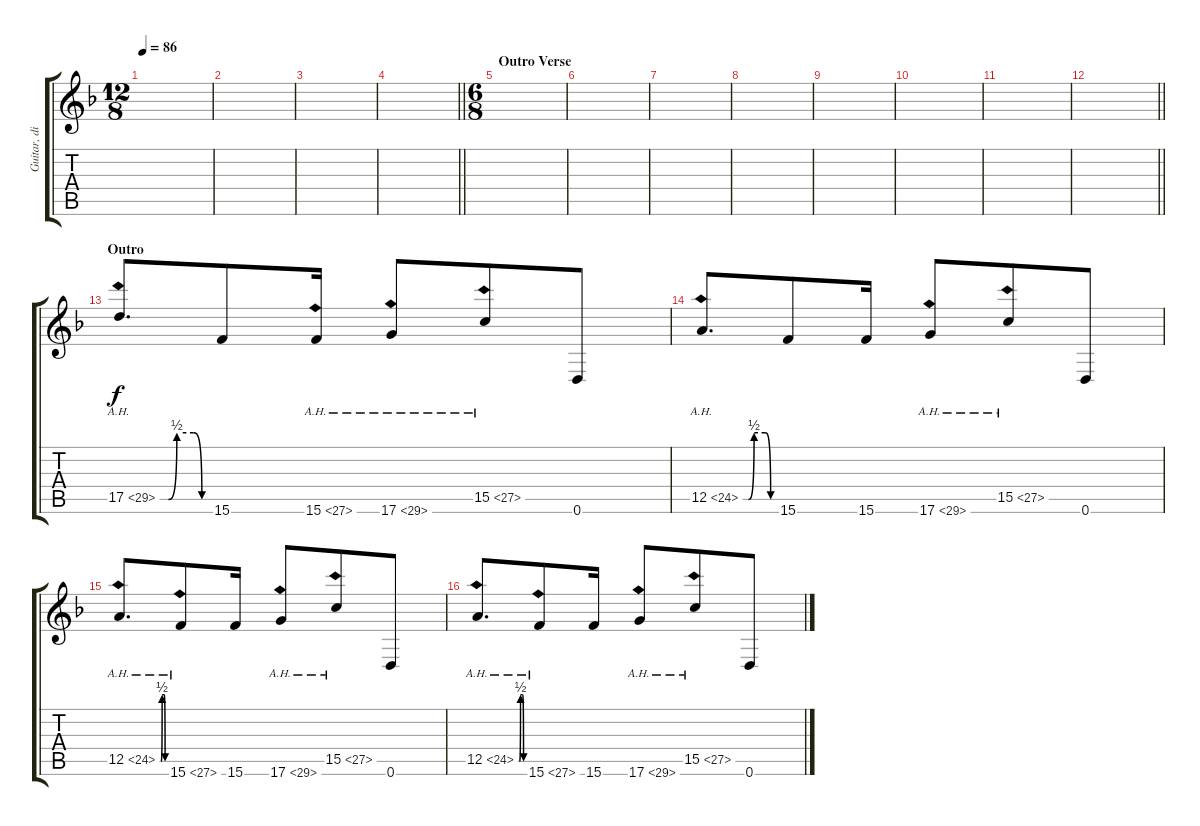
\track ("Guitar, distortion w/ wah and whammy" "Guitar, di") {instrument distortionguitar}
\staff {score tabs}
\tuning (E4 B3 G3 D3 A2 D2) {hide}
\ts (12 8)
\tempo 86
\clef g2
\ks dminor
|
|
|
\barLineRight lightlight
|
\ts (6 8)
\section ("" "Outro Verse")
|
|
|
|
|
|
|
\barLineRight lightlight
|
\section ("" "Outro")
17.5{be (custom 0 0 10 0 20 2 40 2 50 0 60 0) ah 12}.8{d volume 11 balance 8} 15.6.8 15.6{ah 12}.16 17.6{ah 12}.8 15.5{ah 12}.8 0.6.8 |
12.5{be (custom 0 0 10 0 20 2 40 2 50 0 60 0) ah 12}.8{d} 15.6.8 15.6.16 17.6{ah 12}.8 15.5{ah 12}.8 0.6.8 |
12.5{be (custom 0 0 10 0 20 2 40 2 50 0 60 0) ah 12}.8{d} 15.6{ah 12}.8 15.6.16 17.6{ah 12}.8 15.5{ah 12}.8 0.6.8 |
12.5{be (custom 0 0 10 0 20 2 40 2 50 0 60 0) ah 12}.8{d} 15.6{ah 12}.8 15.6.16 17.6{ah 12}.8 15.5{ah 12}.8 0.6.8
